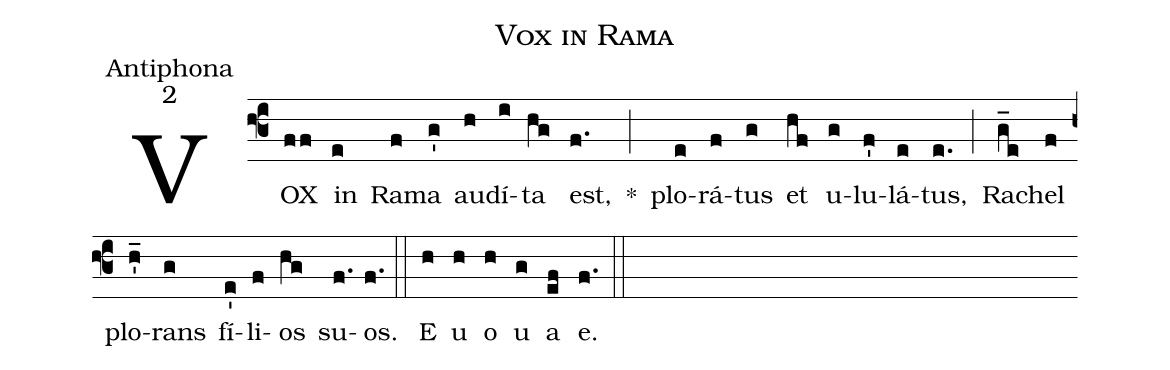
name:Vox in Rama;
office-part:Antiphona;
mode:2;
%%
(f3) VOX(ff) in(e) Ra(f)ma(g') au(h)dí(i)ta(hg) est,(f.) *(;) plo(e)rá(f)tus(g) et(hf) u(g)lu(f')lá(e)tus,(e.) (;) Ra(g_e)chel(f) plo(h'_)rans(g) fí(e')li(f)os(hg) su(f.)os.(f.) (::) E(h) u(h) o(h) u(g) a(ef) e.(f.) (::)
